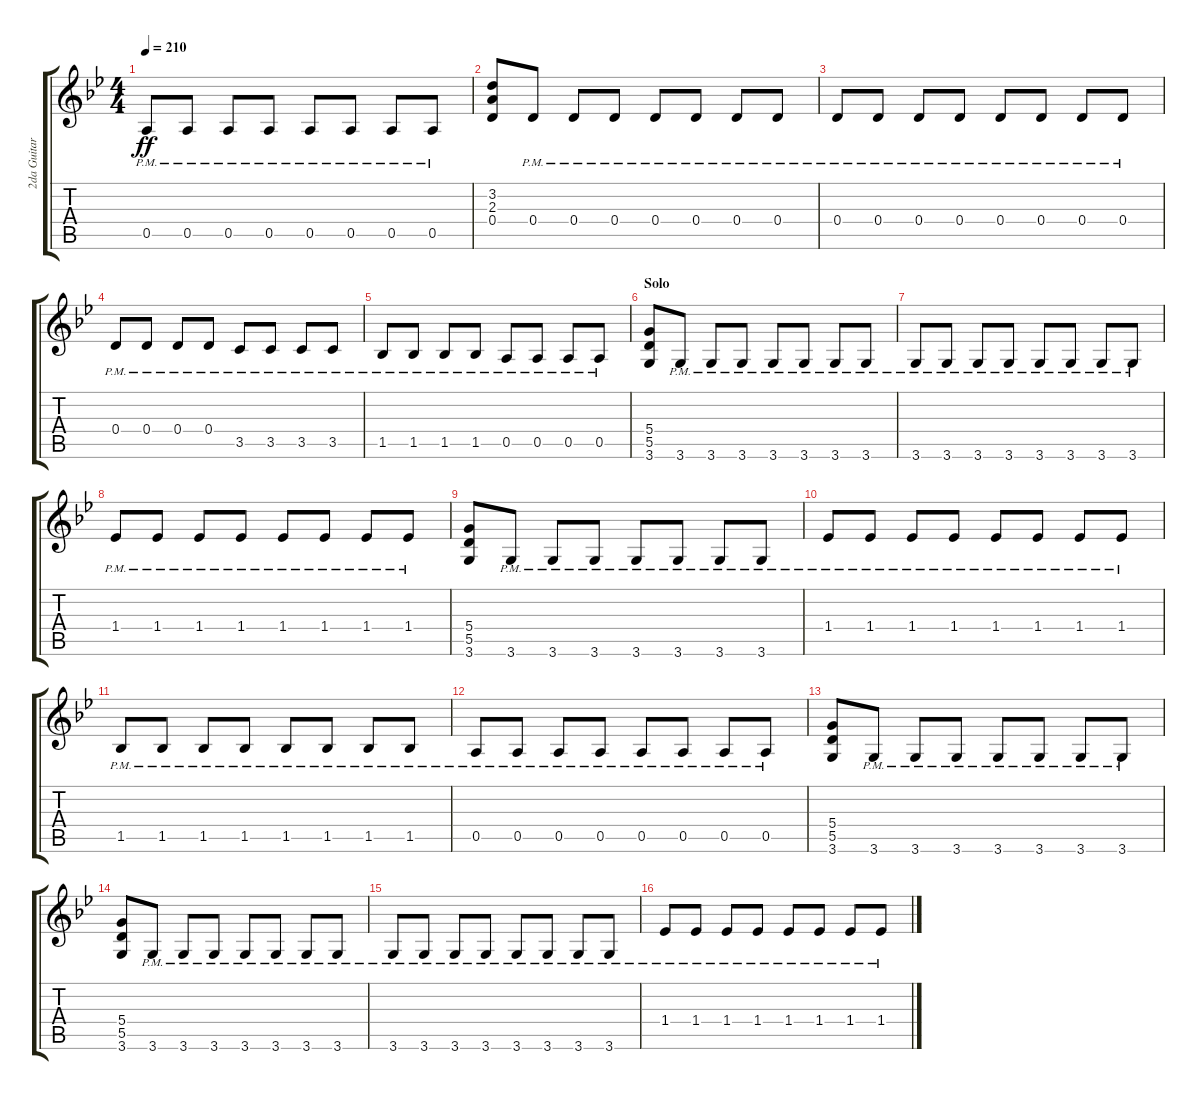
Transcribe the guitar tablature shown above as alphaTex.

\track ("2da Guitarra" "2da Guitar") {instrument overdrivenguitar}
\staff {score tabs}
\tuning (E4 B3 G3 D3 A2 E2) {hide}
\ts (4 4)
\tempo 210
\clef g2
\ks gminor
0.5{pm}.8{dy ff} 0.5{pm}.8 0.5{pm}.8 0.5{pm}.8 0.5{pm}.8 0.5{pm}.8 0.5{pm}.8 0.5{pm}.8 |
(3.2 2.3 0.4).8 0.4{pm}.8 0.4{pm}.8 0.4{pm}.8 0.4{pm}.8 0.4{pm}.8 0.4{pm}.8 0.4{pm}.8 |
0.4{pm}.8 0.4{pm}.8 0.4{pm}.8 0.4{pm}.8 0.4{pm}.8 0.4{pm}.8 0.4{pm}.8 0.4{pm}.8 |
0.4{pm}.8 0.4{pm}.8 0.4{pm}.8 0.4{pm}.8 3.5{pm}.8 3.5{pm}.8 3.5{pm}.8 3.5{pm}.8 |
1.5{pm}.8 1.5{pm}.8 1.5{pm}.8 1.5{pm}.8 0.5{pm}.8 0.5{pm}.8 0.5{pm}.8 0.5{pm}.8 |
\section ("" "Solo")
(5.4 5.5 3.6).8 3.6{pm}.8 3.6{pm}.8 3.6{pm}.8 3.6{pm}.8 3.6{pm}.8 3.6{pm}.8 3.6{pm}.8 |
3.6{pm}.8 3.6{pm}.8 3.6{pm}.8 3.6{pm}.8 3.6{pm}.8 3.6{pm}.8 3.6{pm}.8 3.6{pm}.8 |
1.4{pm}.8 1.4{pm}.8 1.4{pm}.8 1.4{pm}.8 1.4{pm}.8 1.4{pm}.8 1.4{pm}.8 1.4{pm}.8 |
(5.4 5.5 3.6).8 3.6{pm}.8 3.6{pm}.8 3.6{pm}.8 3.6{pm}.8 3.6{pm}.8 3.6{pm}.8 3.6{pm}.8 |
1.4{pm}.8 1.4{pm}.8 1.4{pm}.8 1.4{pm}.8 1.4{pm}.8 1.4{pm}.8 1.4{pm}.8 1.4{pm}.8 |
1.5{pm}.8 1.5{pm}.8 1.5{pm}.8 1.5{pm}.8 1.5{pm}.8 1.5{pm}.8 1.5{pm}.8 1.5{pm}.8 |
0.5{pm}.8 0.5{pm}.8 0.5{pm}.8 0.5{pm}.8 0.5{pm}.8 0.5{pm}.8 0.5{pm}.8 0.5{pm}.8 |
(5.4 5.5 3.6).8 3.6{pm}.8 3.6{pm}.8 3.6{pm}.8 3.6{pm}.8 3.6{pm}.8 3.6{pm}.8 3.6{pm}.8 |
(5.4 5.5 3.6).8 3.6{pm}.8 3.6{pm}.8 3.6{pm}.8 3.6{pm}.8 3.6{pm}.8 3.6{pm}.8 3.6{pm}.8 |
3.6{pm}.8 3.6{pm}.8 3.6{pm}.8 3.6{pm}.8 3.6{pm}.8 3.6{pm}.8 3.6{pm}.8 3.6{pm}.8 |
1.4{pm}.8 1.4{pm}.8 1.4{pm}.8 1.4{pm}.8 1.4{pm}.8 1.4{pm}.8 1.4{pm}.8 1.4{pm}.8
